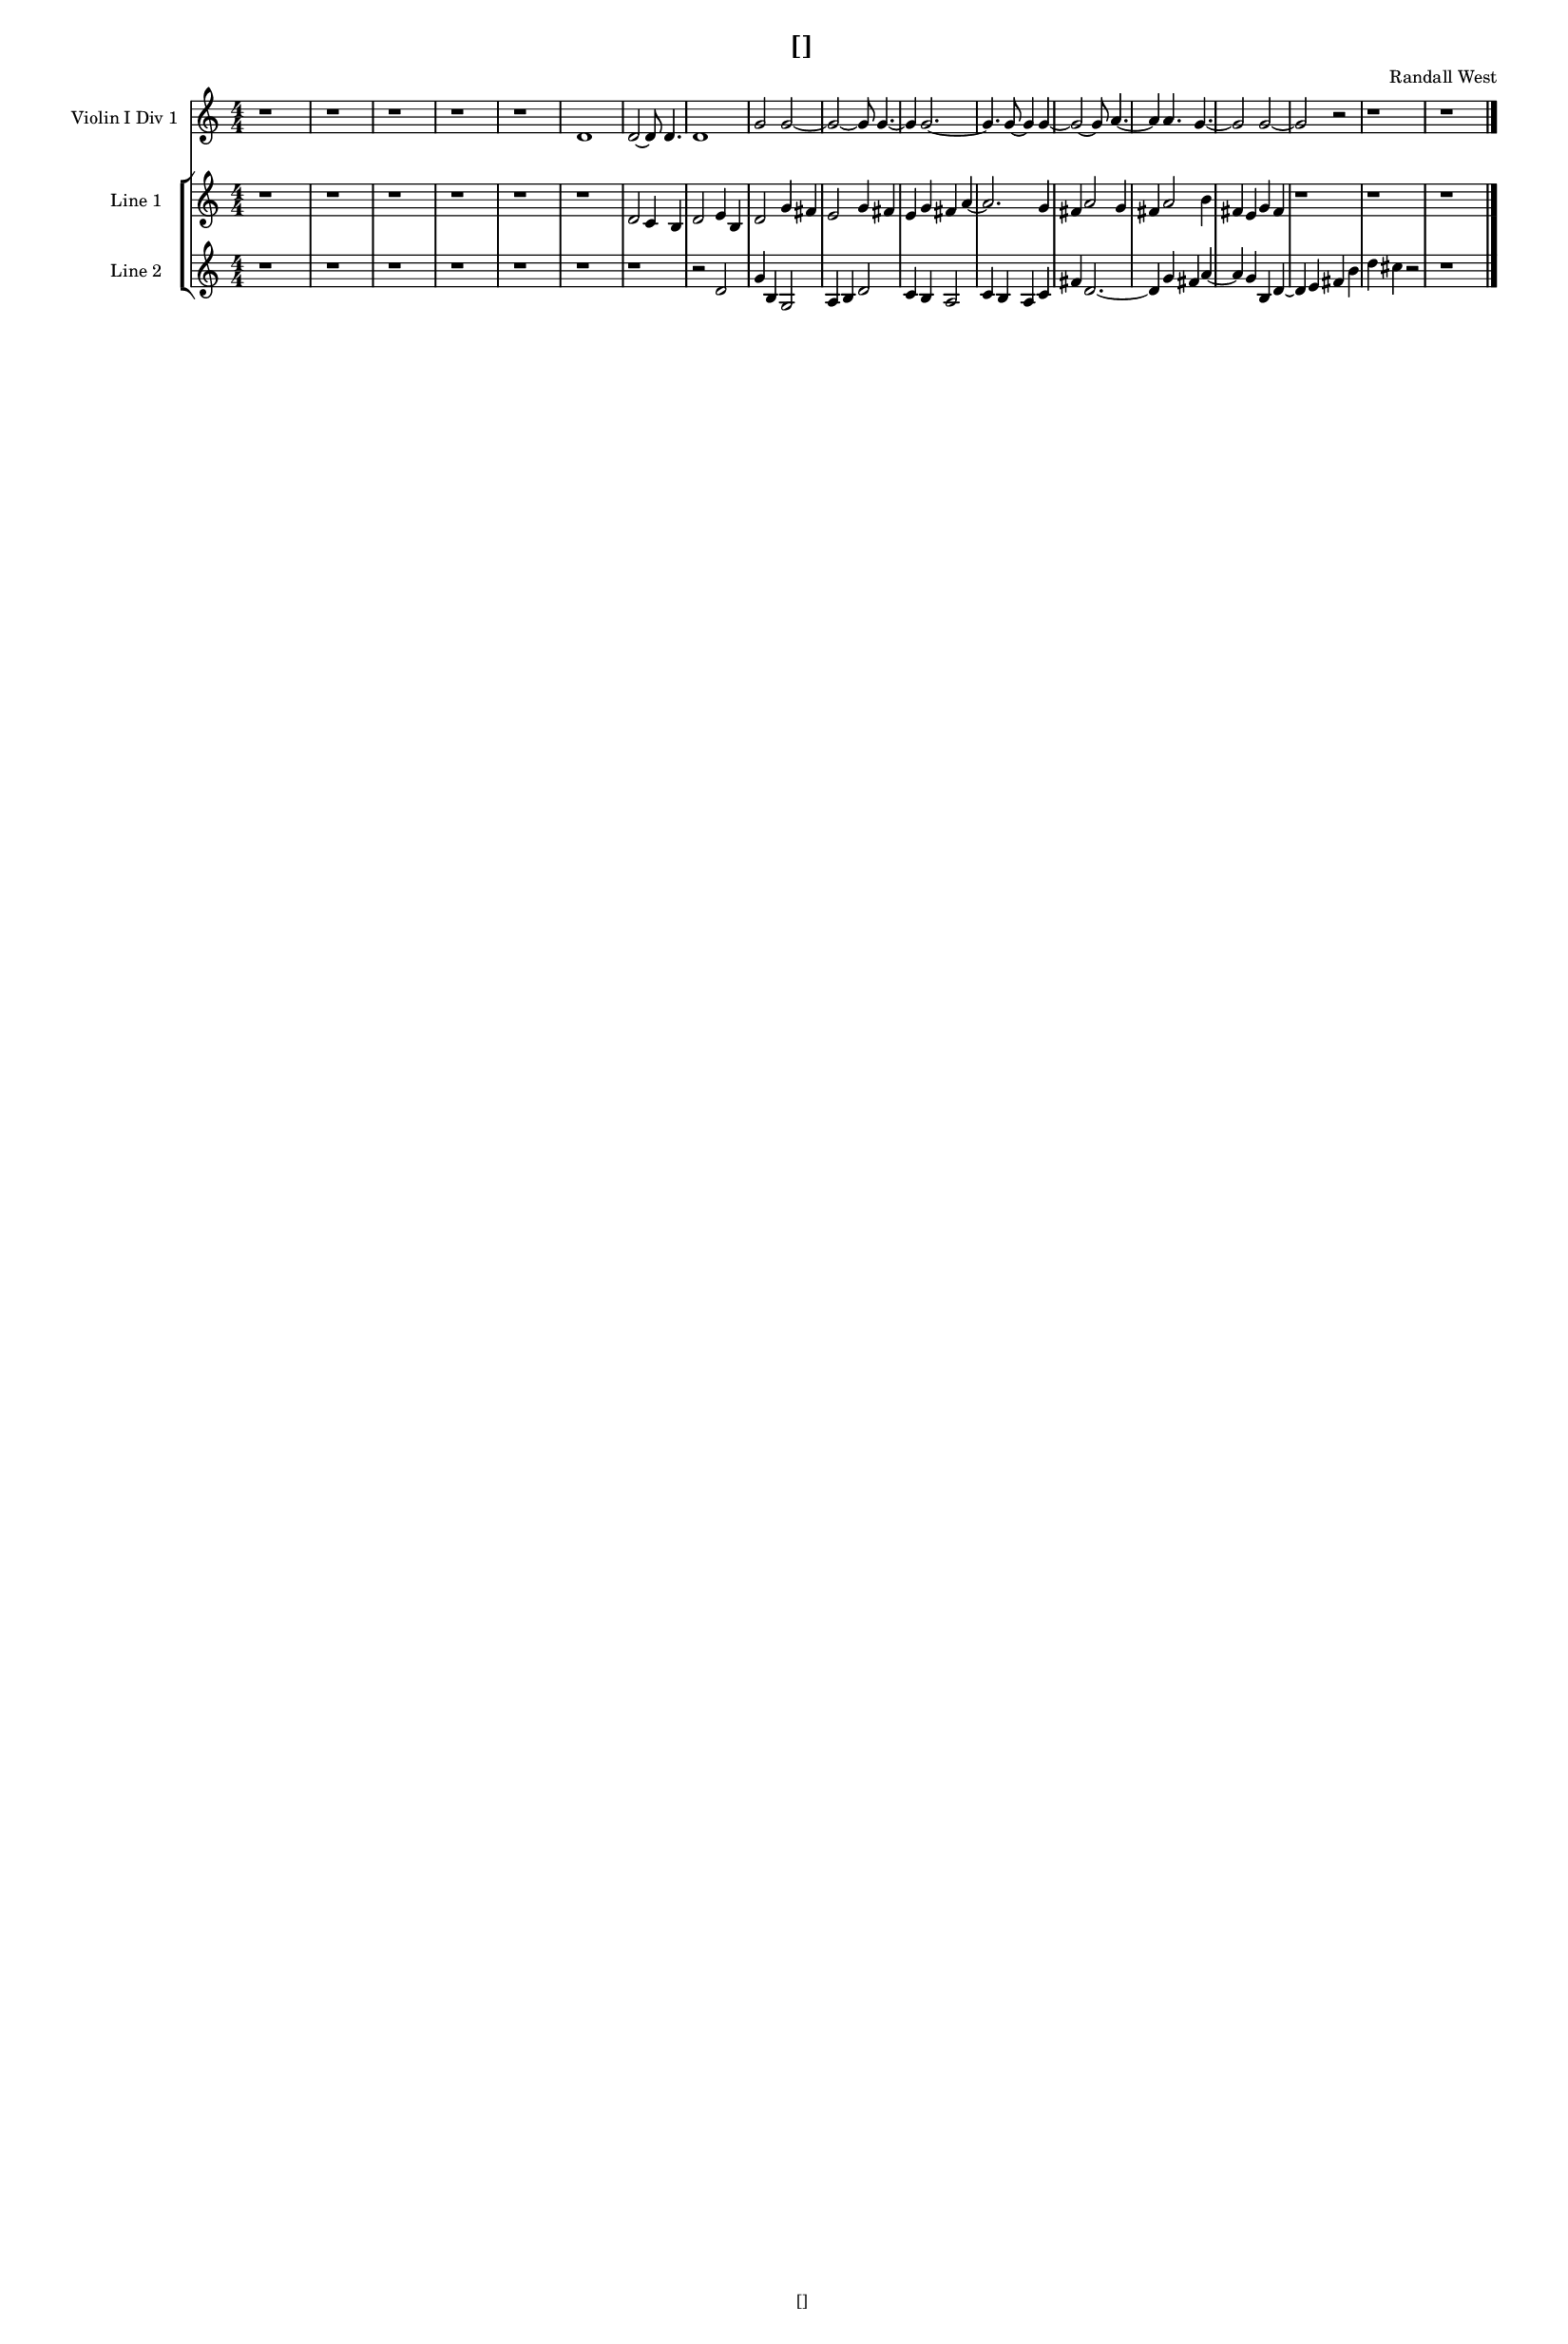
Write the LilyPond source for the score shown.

% 2016-09-06 01:34

\version "2.18.2"
\language "english"

#(set-global-staff-size 16)

\header {
    composer = \markup { "Randall West" }
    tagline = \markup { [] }
    title = \markup { [] }
}

\layout {
    \context {
        \Staff \RemoveEmptyStaves
        \override VerticalAxisGroup.remove-first = ##t
    }
    \context {
        \RhythmicStaff \RemoveEmptyStaves
        \override VerticalAxisGroup.remove-first = ##t
    }
    \context {
        \Staff \RemoveEmptyStaves
        \override VerticalAxisGroup.remove-first = ##t
    }
    \context {
        \RhythmicStaff \RemoveEmptyStaves
        \override VerticalAxisGroup.remove-first = ##t
    }
}

\paper {
    bottom-margin = 0.5\in
    left-margin = 0.75\in
    paper-height = 17\in
    paper-width = 11\in
    right-margin = 0.5\in
    system-separator-markup = \slashSeparator
    system-system-spacing = #'((basic-distance . 0) (minimum-distance . 0) (padding . 20) (stretchability . 0))
    top-margin = 0.5\in
}

\score {
    \new Score <<
        \new StaffGroup <<
            \new StaffGroup \with {
                systemStartDelimiter = #'SystemStartSquare
            } <<
                \new Staff {
                    \set Staff.instrumentName = \markup { "Flute 1" }
                    \set Staff.shortInstrumentName = \markup { Fl.1 }
                    {
                        \numericTimeSignature
                        \time 4/4
                        \bar "||"
                        \accidentalStyle modern-cautionary
                        R1 * 18
                    }
                }
                \new Staff {
                    \set Staff.instrumentName = \markup { "Flute 2" }
                    \set Staff.shortInstrumentName = \markup { Fl.2 }
                    {
                        \numericTimeSignature
                        \time 4/4
                        \bar "||"
                        \accidentalStyle modern-cautionary
                        R1 * 18
                    }
                }
                \new Staff {
                    \set Staff.instrumentName = \markup { "Flute 3" }
                    \set Staff.shortInstrumentName = \markup { Fl.3 }
                    {
                        \numericTimeSignature
                        \time 4/4
                        \bar "||"
                        \accidentalStyle modern-cautionary
                        R1 * 18
                    }
                }
            >>
            \new StaffGroup \with {
                systemStartDelimiter = #'SystemStartSquare
            } <<
                \new Staff {
                    \set Staff.instrumentName = \markup { "Oboe 1" }
                    \set Staff.shortInstrumentName = \markup { Ob.1 }
                    {
                        \numericTimeSignature
                        \time 4/4
                        \bar "||"
                        \accidentalStyle modern-cautionary
                        R1 * 18
                    }
                }
                \new Staff {
                    \set Staff.instrumentName = \markup { "Oboe 2" }
                    \set Staff.shortInstrumentName = \markup { Ob.2 }
                    {
                        \numericTimeSignature
                        \time 4/4
                        \bar "||"
                        \accidentalStyle modern-cautionary
                        R1 * 18
                    }
                }
            >>
            \new StaffGroup \with {
                systemStartDelimiter = #'SystemStartSquare
            } <<
                \new Staff {
                    \set Staff.instrumentName = \markup { "Clarinet 1" }
                    \set Staff.shortInstrumentName = \markup { Cl.1 }
                    {
                        \numericTimeSignature
                        \time 4/4
                        \bar "||"
                        \accidentalStyle modern-cautionary
                        R1 * 18
                    }
                }
                \new Staff {
                    \set Staff.instrumentName = \markup { "Clarinet 2" }
                    \set Staff.shortInstrumentName = \markup { Cl.2 }
                    {
                        \numericTimeSignature
                        \time 4/4
                        \bar "||"
                        \accidentalStyle modern-cautionary
                        R1 * 18
                    }
                }
            >>
            \new StaffGroup \with {
                systemStartDelimiter = #'SystemStartSquare
            } <<
                \new Staff {
                    \clef "bass"
                    \set Staff.instrumentName = \markup { "Bassoon 1" }
                    \set Staff.shortInstrumentName = \markup { Bsn.1 }
                    {
                        \numericTimeSignature
                        \time 4/4
                        \bar "||"
                        \accidentalStyle modern-cautionary
                        R1 * 18
                    }
                }
                \new Staff {
                    \clef "bass"
                    \set Staff.instrumentName = \markup { "Bassoon 2" }
                    \set Staff.shortInstrumentName = \markup { Bsn.2 }
                    {
                        \numericTimeSignature
                        \time 4/4
                        \bar "||"
                        \accidentalStyle modern-cautionary
                        R1 * 18
                    }
                }
            >>
        >>
        \new StaffGroup <<
            \new StaffGroup \with {
                systemStartDelimiter = #'SystemStartSquare
            } <<
                \new Staff {
                    \set Staff.instrumentName = \markup { "Horn in F 1" }
                    \set Staff.shortInstrumentName = \markup { Hn.1 }
                    {
                        \numericTimeSignature
                        \time 4/4
                        \bar "||"
                        \accidentalStyle modern-cautionary
                        R1 * 18
                    }
                }
                \new Staff {
                    \set Staff.instrumentName = \markup { "Horn in F 2" }
                    \set Staff.shortInstrumentName = \markup { Hn.2 }
                    {
                        \numericTimeSignature
                        \time 4/4
                        \bar "||"
                        \accidentalStyle modern-cautionary
                        R1 * 18
                    }
                }
            >>
            \new StaffGroup \with {
                systemStartDelimiter = #'SystemStartSquare
            } <<
                \new Staff {
                    \set Staff.instrumentName = \markup { "Trumpet in C 1" }
                    \set Staff.shortInstrumentName = \markup { Tpt.1 }
                    {
                        \numericTimeSignature
                        \time 4/4
                        \bar "||"
                        \accidentalStyle modern-cautionary
                        R1 * 18
                    }
                }
                \new Staff {
                    \set Staff.instrumentName = \markup { "Trumpet in C 2" }
                    \set Staff.shortInstrumentName = \markup { Tpt.2 }
                    {
                        \numericTimeSignature
                        \time 4/4
                        \bar "||"
                        \accidentalStyle modern-cautionary
                        R1 * 18
                    }
                }
            >>
            \new StaffGroup \with {
                systemStartDelimiter = #'SystemStartSquare
            } <<
                \new Staff {
                    \clef "bass"
                    \set Staff.instrumentName = \markup { "Tenor Trombone 1" }
                    \set Staff.shortInstrumentName = \markup { Tbn.1 }
                    {
                        \numericTimeSignature
                        \time 4/4
                        \bar "||"
                        \accidentalStyle modern-cautionary
                        R1 * 18
                    }
                }
                \new Staff {
                    \clef "bass"
                    \set Staff.instrumentName = \markup { "Tenor Trombone 2" }
                    \set Staff.shortInstrumentName = \markup { Tbn.2 }
                    {
                        \numericTimeSignature
                        \time 4/4
                        \bar "||"
                        \accidentalStyle modern-cautionary
                        R1 * 18
                    }
                }
            >>
            \new Staff {
                \clef "bass"
                \set Staff.instrumentName = \markup { Tuba }
                \set Staff.shortInstrumentName = \markup { Tba }
                {
                    \numericTimeSignature
                    \time 4/4
                    \bar "||"
                    \accidentalStyle modern-cautionary
                    R1 * 18
                }
            }
        >>
        \new StaffGroup <<
            \new RhythmicStaff {
                \clef "percussion"
                \set Staff.instrumentName = \markup { "Percussion 1" }
                \set Staff.shortInstrumentName = \markup { Perc.1 }
                {
                    \numericTimeSignature
                    \time 4/4
                    \bar "||"
                    \accidentalStyle modern-cautionary
                    R1 * 18
                }
            }
            \new RhythmicStaff {
                \clef "percussion"
                \set Staff.instrumentName = \markup { "Percussion 2" }
                \set Staff.shortInstrumentName = \markup { Perc.2 }
                {
                    \numericTimeSignature
                    \time 4/4
                    \bar "||"
                    \accidentalStyle modern-cautionary
                    R1 * 18
                }
            }
        >>
        \new StaffGroup <<
            \new StaffGroup \with {
                systemStartDelimiter = #'SystemStartSquare
            } <<
                \new Staff {
                    \set Staff.instrumentName = \markup { "Violin I Div 1" }
                    \set Staff.shortInstrumentName = \markup { Vln.I.1 }
                    {
                        \numericTimeSignature
                        \time 4/4
                        \bar "||"
                        \accidentalStyle modern-cautionary
                        r1
                        r1
                        r1
                        r1
                        r1
                        d'1
                        d'2 ~
                        d'8
                        d'4.
                        d'1
                        g'2
                        g'2 ~
                        g'2 ~
                        g'8
                        g'4. ~
                        g'4
                        g'2. ~
                        g'4.
                        g'8 ~
                        g'4
                        g'4 ~
                        g'2 ~
                        g'8
                        a'4. ~
                        a'4
                        a'4.
                        g'4. ~
                        g'2
                        g'2 ~
                        g'2
                        r2
                        r1
                        r1
                    }
                }
                \new Staff {
                    \set Staff.instrumentName = \markup { "Violin I Div 2" }
                    \set Staff.shortInstrumentName = \markup { Vln.I.2 }
                    {
                        \numericTimeSignature
                        \time 4/4
                        \bar "||"
                        \accidentalStyle modern-cautionary
                        R1 * 18
                    }
                }
            >>
            \new StaffGroup \with {
                systemStartDelimiter = #'SystemStartSquare
            } <<
                \new Staff {
                    \set Staff.instrumentName = \markup { "Violin II Div 1" }
                    \set Staff.shortInstrumentName = \markup { Vln.II.1 }
                    {
                        \numericTimeSignature
                        \time 4/4
                        \bar "||"
                        \accidentalStyle modern-cautionary
                        R1 * 18
                    }
                }
                \new Staff {
                    \set Staff.instrumentName = \markup { "Violin II Div 2" }
                    \set Staff.shortInstrumentName = \markup { Vln.II.2 }
                    {
                        \numericTimeSignature
                        \time 4/4
                        \bar "||"
                        \accidentalStyle modern-cautionary
                        R1 * 18
                    }
                }
            >>
            \new StaffGroup \with {
                systemStartDelimiter = #'SystemStartSquare
            } <<
                \new Staff {
                    \clef "alto"
                    \set Staff.instrumentName = \markup { "Viola Div 1" }
                    \set Staff.shortInstrumentName = \markup { Vla.1 }
                    {
                        \numericTimeSignature
                        \time 4/4
                        \bar "||"
                        \accidentalStyle modern-cautionary
                        R1 * 18
                    }
                }
                \new Staff {
                    \clef "alto"
                    \set Staff.instrumentName = \markup { "Viola Div 2" }
                    \set Staff.shortInstrumentName = \markup { Vla.2 }
                    {
                        \numericTimeSignature
                        \time 4/4
                        \bar "||"
                        \accidentalStyle modern-cautionary
                        R1 * 18
                    }
                }
            >>
            \new StaffGroup \with {
                systemStartDelimiter = #'SystemStartSquare
            } <<
                \new Staff {
                    \clef "bass"
                    \set Staff.instrumentName = \markup { "Cello Div 1" }
                    \set Staff.shortInstrumentName = \markup { Vc.1 }
                    {
                        \numericTimeSignature
                        \time 4/4
                        \bar "||"
                        \accidentalStyle modern-cautionary
                        R1 * 18
                    }
                }
                \new Staff {
                    \clef "bass"
                    \set Staff.instrumentName = \markup { "Cello Div 2" }
                    \set Staff.shortInstrumentName = \markup { Vc.2 }
                    {
                        \numericTimeSignature
                        \time 4/4
                        \bar "||"
                        \accidentalStyle modern-cautionary
                        R1 * 18
                    }
                }
            >>
            \new Staff {
                \clef "bass"
                \set Staff.instrumentName = \markup { Bass }
                \set Staff.shortInstrumentName = \markup { Cb }
                {
                    \numericTimeSignature
                    \time 4/4
                    \bar "||"
                    \accidentalStyle modern-cautionary
                    R1 * 18
                }
            }
        >>
        \new StaffGroup <<
            \new Staff {
                \set Staff.instrumentName = \markup { "Line 1" }
                \set Staff.shortInstrumentName = \markup { 1: }
                {
                    \numericTimeSignature
                    \time 4/4
                    \bar "||"
                    \accidentalStyle modern-cautionary
                    r1
                    r1
                    r1
                    r1
                    r1
                    r1
                    d'2
                    c'4
                    b4
                    d'2
                    e'4
                    b4
                    d'2
                    g'4
                    fs'4
                    e'2
                    g'4
                    fs'4
                    e'4
                    g'4
                    fs'4
                    a'4 ~
                    a'2.
                    g'4
                    fs'4
                    a'2
                    g'4
                    fs'4
                    a'2
                    b'4
                    fs'4
                    e'4
                    g'4
                    fs'4
                    r1
                    r1
                    r1
                }
            }
            \new Staff {
                \set Staff.instrumentName = \markup { "Line 2" }
                \set Staff.shortInstrumentName = \markup { 2: }
                {
                    \numericTimeSignature
                    \time 4/4
                    \bar "||"
                    \accidentalStyle modern-cautionary
                    r1
                    r1
                    r1
                    r1
                    r1
                    r1
                    r1
                    r2
                    d'2
                    g'4
                    b4
                    g2
                    a4
                    b4
                    d'2
                    c'4
                    b4
                    a2
                    c'4
                    b4
                    a4
                    c'4
                    fs'4
                    d'2. ~
                    d'4
                    g'4
                    fs'4
                    a'4 ~
                    a'4
                    g'4
                    b4
                    d'4 ~
                    d'4
                    e'4
                    fs'4
                    b'4
                    d''4
                    cs''4
                    r2
                    r1
                }
            }
            \new Staff {
                \set Staff.instrumentName = \markup { "Line 3" }
                \set Staff.shortInstrumentName = \markup { 3: }
                {
                    \numericTimeSignature
                    \time 4/4
                    \bar "||"
                    \accidentalStyle modern-cautionary
                    R1 * 18
                }
            }
            \new Staff {
                \set Staff.instrumentName = \markup { "Line 4" }
                \set Staff.shortInstrumentName = \markup { 4: }
                {
                    \numericTimeSignature
                    \time 4/4
                    \bar "||"
                    \accidentalStyle modern-cautionary
                    R1 * 18
                }
            }
            \new Staff {
                \set Staff.instrumentName = \markup { "Line 5" }
                \set Staff.shortInstrumentName = \markup { 5: }
                {
                    \numericTimeSignature
                    \time 4/4
                    \bar "||"
                    \accidentalStyle modern-cautionary
                    R1 * 18
                }
            }
            \new Staff {
                \set Staff.instrumentName = \markup { "Line 6" }
                \set Staff.shortInstrumentName = \markup { 6: }
                {
                    \numericTimeSignature
                    \time 4/4
                    \bar "||"
                    \accidentalStyle modern-cautionary
                    R1 * 18
                }
            }
            \new Staff {
                \set Staff.instrumentName = \markup { "Line 7" }
                \set Staff.shortInstrumentName = \markup { 7: }
                {
                    \numericTimeSignature
                    \time 4/4
                    \bar "||"
                    \accidentalStyle modern-cautionary
                    R1 * 18
                }
            }
            \new Staff {
                \set Staff.instrumentName = \markup { "Line 8" }
                \set Staff.shortInstrumentName = \markup { 8: }
                {
                    \numericTimeSignature
                    \time 4/4
                    \bar "||"
                    \accidentalStyle modern-cautionary
                    R1 * 18
                }
            }
            \new Staff {
                \set Staff.instrumentName = \markup { "Line 9" }
                \set Staff.shortInstrumentName = \markup { 9: }
                {
                    \numericTimeSignature
                    \time 4/4
                    \bar "||"
                    \accidentalStyle modern-cautionary
                    R1 * 18
                    \bar "|."
                }
            }
        >>
    >>
}